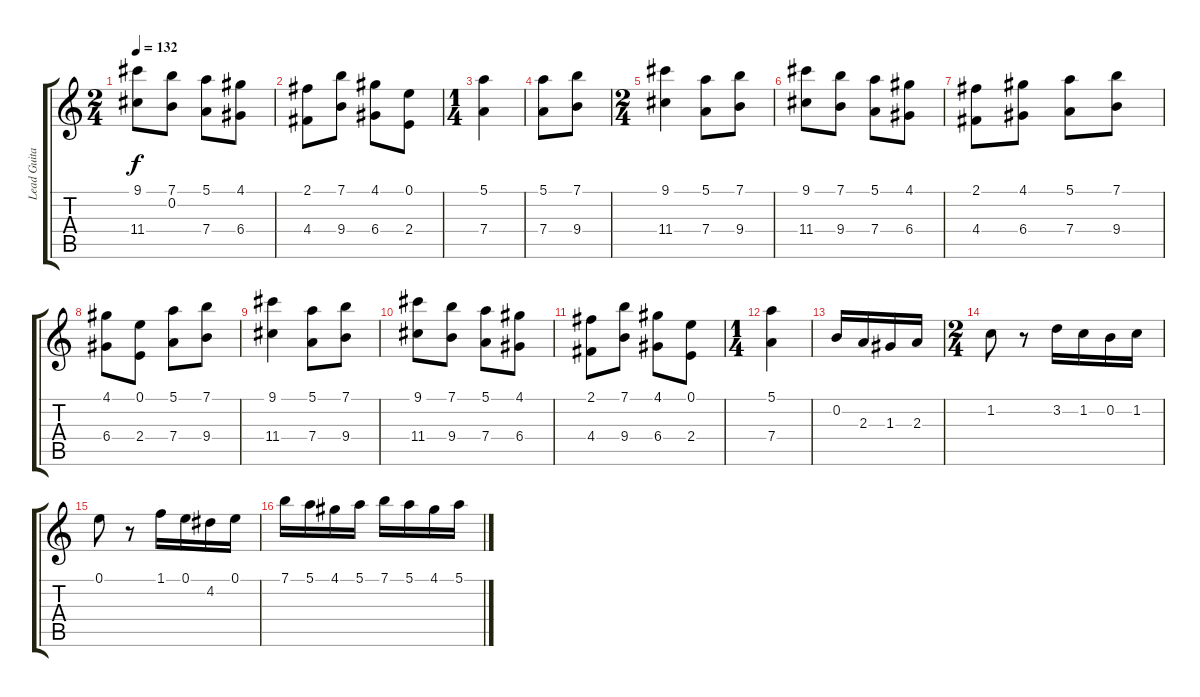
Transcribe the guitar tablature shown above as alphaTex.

\track ("Lead Guitar" "Lead Guita") {instrument acousticguitarnylon}
\staff {score tabs}
\tuning (E4 B3 G3 D3 A2 E2) {hide}
\ts (2 4)
\tempo 132
\clef g2
\ks c
(9.1 11.4).8{dy f} (7.1 0.2).8 (5.1 7.4).8 (4.1 6.4).8 |
(2.1 4.4).8 (7.1 9.4).8 (4.1 6.4).8 (0.1 2.4).8 |
\ts (1 4)
(5.1 7.4).4 |
(5.1 7.4).8 (7.1 9.4).8 |
\ts (2 4)
(9.1 11.4).4 (5.1 7.4).8 (7.1 9.4).8 |
(9.1 11.4).8 (7.1 9.4).8 (5.1 7.4).8 (4.1 6.4).8 |
(2.1 4.4).8 (4.1 6.4).8 (5.1 7.4).8 (7.1 9.4).8 |
(4.1 6.4).8 (0.1 2.4).8 (5.1 7.4).8 (7.1 9.4).8 |
(9.1 11.4).4 (5.1 7.4).8 (7.1 9.4).8 |
(9.1 11.4).8 (7.1 9.4).8 (5.1 7.4).8 (4.1 6.4).8 |
(2.1 4.4).8 (7.1 9.4).8 (4.1 6.4).8 (0.1 2.4).8 |
\ts (1 4)
(5.1 7.4).4 |
0.2.16 2.3.16 1.3.16 2.3.16 |
\ts (2 4)
1.2.8 r.8 3.2.16 1.2.16 0.2.16 1.2.16 |
0.1.8 r.8 1.1.16 0.1.16 4.2.16 0.1.16 |
7.1.16 5.1.16 4.1.16 5.1.16 7.1.16 5.1.16 4.1.16 5.1.16
